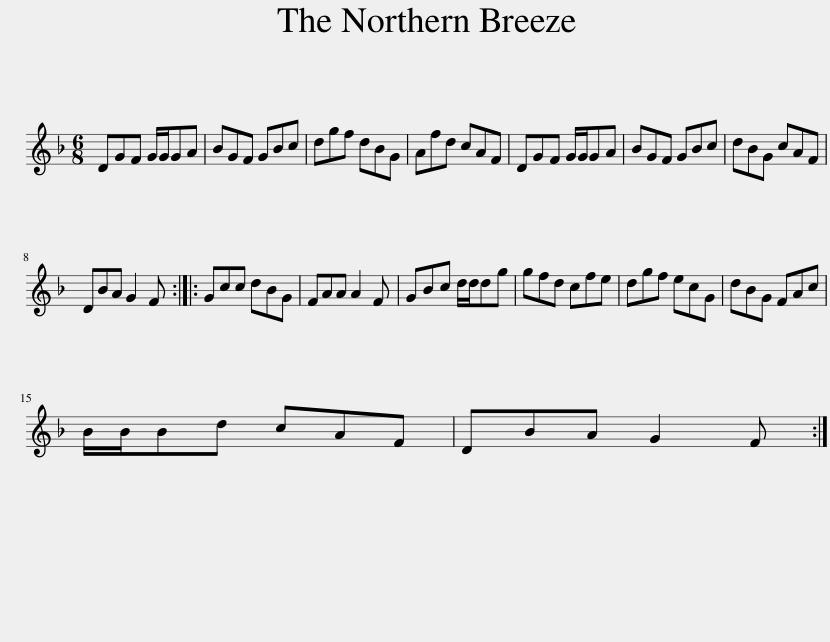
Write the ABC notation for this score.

X:1
L:1/8
M:6/8
I:linebreak $
K:F
V:1 treble
V:1
 DGF G/G/GA | BGF GBc | dgf dBG | Afd cAF | DGF G/G/GA | %5
 BGF GBc | dBG cAF |$ DBA G2 F :: Gcc dBG | FAA A2 F | %10
 GBc d/d/dg | gfd cfe | dgf ecG | dBG FAc |$ B/B/Bd cAF | %15
 DBA G2 F :| %16
